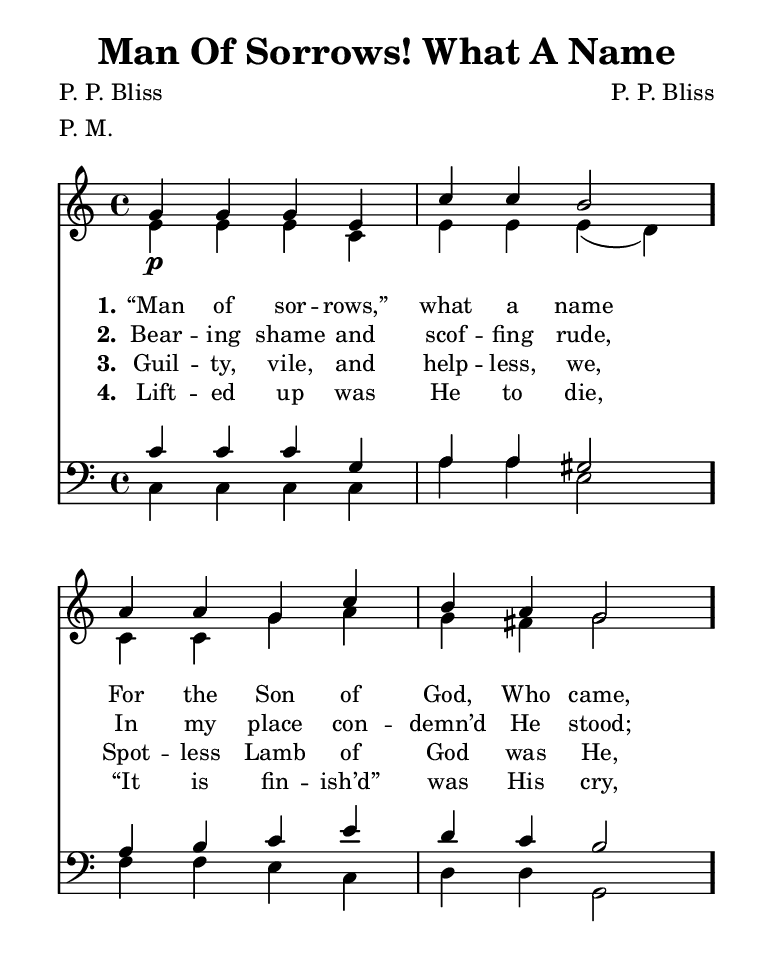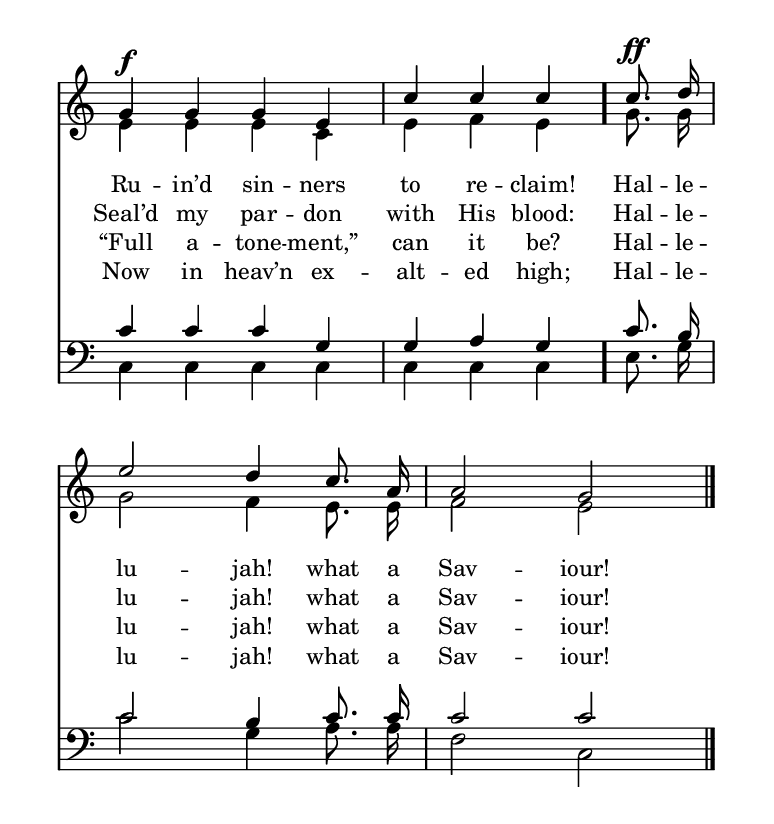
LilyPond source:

\include "common/global.ily"
\paper {
  \include "common/paper.ily"
  ragged-bottom = ##t
  ragged-last-bottom = ##t
  systems-per-page = #(cond (is-eogsized 2) (#t #f))
  %page-count = ##f
}

\header{
  hymnnumber = "103"
  title = "Man Of Sorrows! What A Name"
  tunename = ""
  meter = "P. M."
  poet = "P. P. Bliss"
  composer = "P. P. Bliss"
  %copyright = ""
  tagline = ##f
}

% for fermata in MIDI
ta = { \tempo 4=80 }
tb = { \tempo 4=40 }

patternAA = { c4 c4 c4 c4 | c4 c4 c2 }
patternAB = { c4 c4 c4 c4 | c4 c4 c4( c4) }

patternBA = { c4 c4 c4 c4 | c4 c4 c4 }

patternCA = { c8. c16 | c2 c4 c8. c16 | c2 c2 }

global = {
  \include "common/overrides.ily"
  \override Staff.TimeSignature.style = #'()
  \time 4/4
  \override Score.MetronomeMark.transparent = ##t % hide all fermata changes too
  \ta
  \key c \major
  \autoBeamOff
}

notesSoprano = {
\global
\relative c'' {

  \changePitch \patternAA { g\p g g e | c' c b }
  \changePitch \patternAA { a a g c | b a g }
  \dynamicUp
  \changePitch \patternBA { g\f g g e | c' c c }
  \changePitch \patternCA { c\ff d | e d c a | a g }

  \bar "|."

}
}

notesAlto = {
\global
\relative e' {

  \changePitch \patternAB { e e e c | e e e d }
  \changePitch \patternAA { c c g' a | g fis g }
  \changePitch \patternBA { e e e c | e f e }
  \changePitch \patternCA { g g | g f e e | f e }

}
}

notesTenor = {
\global
\relative a {

  \changePitch \patternAA { c c c g | a a gis }
  \changePitch \patternAA { a b c e | d c b }
  \changePitch \patternBA { c c c g | g a g }
  \changePitch \patternCA { c b | c b c c | c c }

}
}

notesBass = {
\global
\relative f {

  \changePitch \patternAA { c c c c | a' a e }
  \changePitch \patternAA { f f e c | d d g, }
  \changePitch \patternBA { c c c c | c c c }
  \changePitch \patternCA { e g | c g a a | f c }

}
}

wordsA = \lyricmode {
\set stanza = "1."

“Man of sor -- rows,” what a name \bar "."
For the Son of God, Who came, \bar "."
Ru -- in’d sin -- ners to re -- claim! \bar "."
Hal -- le -- lu -- jah! what a Sav -- iour! \bar "."

}

wordsB = \lyricmode {
\set stanza = "2."

Bear -- ing shame and scof -- fing rude,
In my place con -- demn’d He stood;
Seal’d my par -- don with His blood:
Hal -- le -- lu -- jah! what a Sav -- iour!

}

wordsC = \lyricmode {
\set stanza = "3."

Guil -- ty, vile, and help -- less, we,
Spot -- less Lamb of God was He,
“Full a -- tone -- ment,” can it be?
Hal -- le -- lu -- jah! what a Sav -- iour!

}

wordsD = \lyricmode {
\set stanza = "4."

Lift -- ed up was He to die,
“It is fin -- ish’d” was His cry,
Now in heav’n ex -- alt -- ed high;
Hal -- le -- lu -- jah! what a Sav -- iour!

}

\score {
  \context ChoirStaff <<
    \context Staff = upper <<
      \set ChoirStaff.systemStartDelimiter = #'SystemStartBar
      \context Voice  = sopranos { \voiceOne << \notesSoprano >> }
      \context Voice  = altos { \voiceTwo << \notesAlto >> }
      \context Lyrics = one   \lyricsto sopranos \wordsA
      \context Lyrics = two   \lyricsto sopranos \wordsB
      \context Lyrics = three \lyricsto sopranos \wordsC
      \context Lyrics = four  \lyricsto sopranos \wordsD
    >>
    \context Staff = men <<
      \clef bass
      \context Voice  = tenors { \voiceOne << \notesTenor >> }
      \context Voice  = basses { \voiceTwo << \notesBass >> }
    >>
  >>
  \layout {
    \include "common/layout.ily"
  }
  \midi{
    \include "common/midi.ily"
  }
}

\version "2.18.0"  % necessary for upgrading to future LilyPond versions.

% vi:set et ts=2 sw=2 ai nocindent syntax=lilypond:
